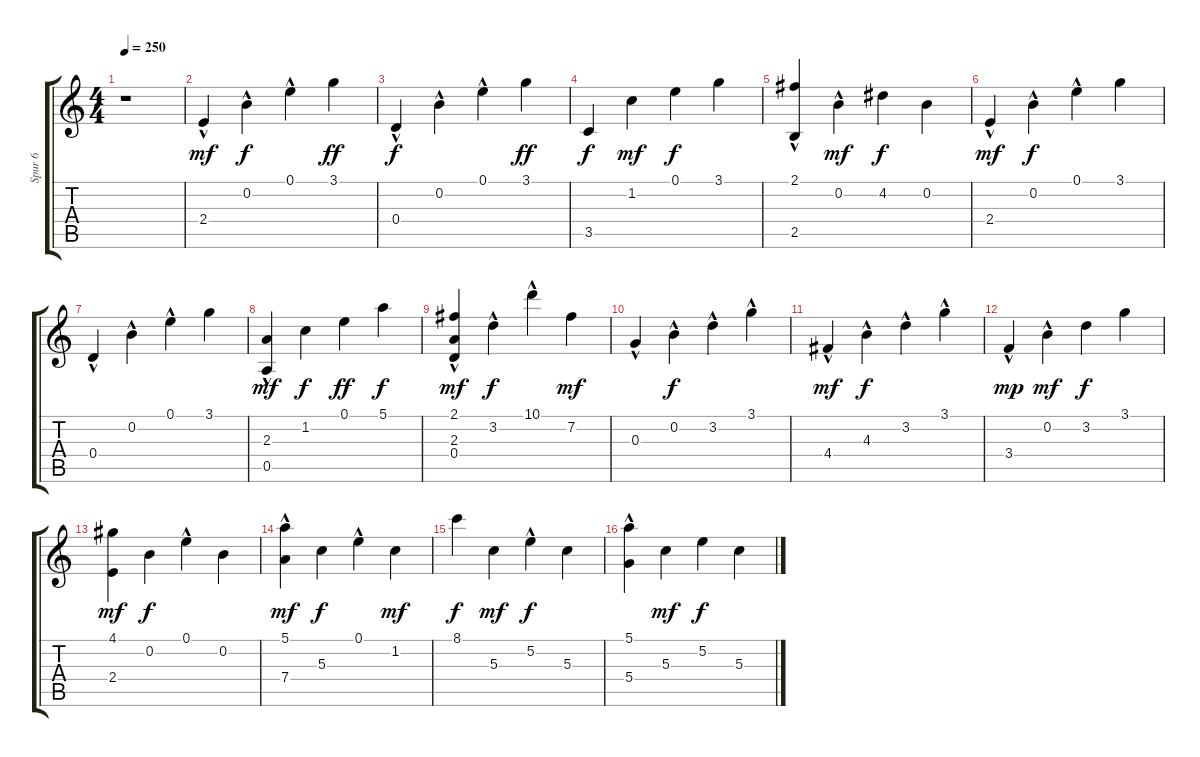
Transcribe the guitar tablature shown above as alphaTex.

\track ("Spur 6" "Spur 6") {instrument acousticguitarsteel}
\staff {score tabs}
\tuning (E4 B3 G3 D3 A2 E2) {hide}
\ts (4 4)
\tempo 250
\clef g2
\ks c
r.1{dy f} |
2.4{hac}.4{dy mf} 0.2{hac}.4{dy f} 0.1{hac}.4 3.1.4{dy ff} |
0.4{hac}.4{dy f} 0.2{hac}.4 0.1{hac}.4 3.1.4{dy ff} |
3.5.4{dy f} 1.2.4{dy mf} 0.1.4{dy f} 3.1.4 |
(2.1 2.5{hac}).4 0.2{hac}.4{dy mf} 4.2.4{dy f} 0.2.4 |
2.4{hac}.4{dy mf} 0.2{hac}.4{dy f} 0.1{hac}.4 3.1.4 |
0.4{hac}.4 0.2{hac}.4 0.1{hac}.4 3.1.4 |
(2.3{hac} 0.5{hac}).4{dy mf} 1.2.4{dy f} 0.1.4{dy ff} 5.1.4{dy f} |
(2.1 2.3{hac} 0.4).4{dy mf} 3.2{hac}.4{dy f} 10.1{hac}.4 7.2.4{dy mf} |
0.3{hac}.4 0.2{hac}.4{dy f} 3.2{hac}.4 3.1{hac}.4 |
4.4{hac}.4{dy mf} 4.3{hac}.4{dy f} 3.2{hac}.4 3.1{hac}.4 |
3.4{hac}.4{dy mp} 0.2{hac}.4{dy mf} 3.2.4{dy f} 3.1.4 |
(4.1 2.4).4{dy mf} 0.2.4{dy f} 0.1{hac}.4 0.2.4 |
(5.1 7.4{hac}).4{dy mf} 5.3.4{dy f} 0.1{hac}.4 1.2.4{dy mf} |
8.1.4{dy f} 5.3.4{dy mf} 5.2{hac}.4{dy f} 5.3.4 |
(5.1{hac} 5.4).4 5.3.4{dy mf} 5.2.4{dy f} 5.3.4
